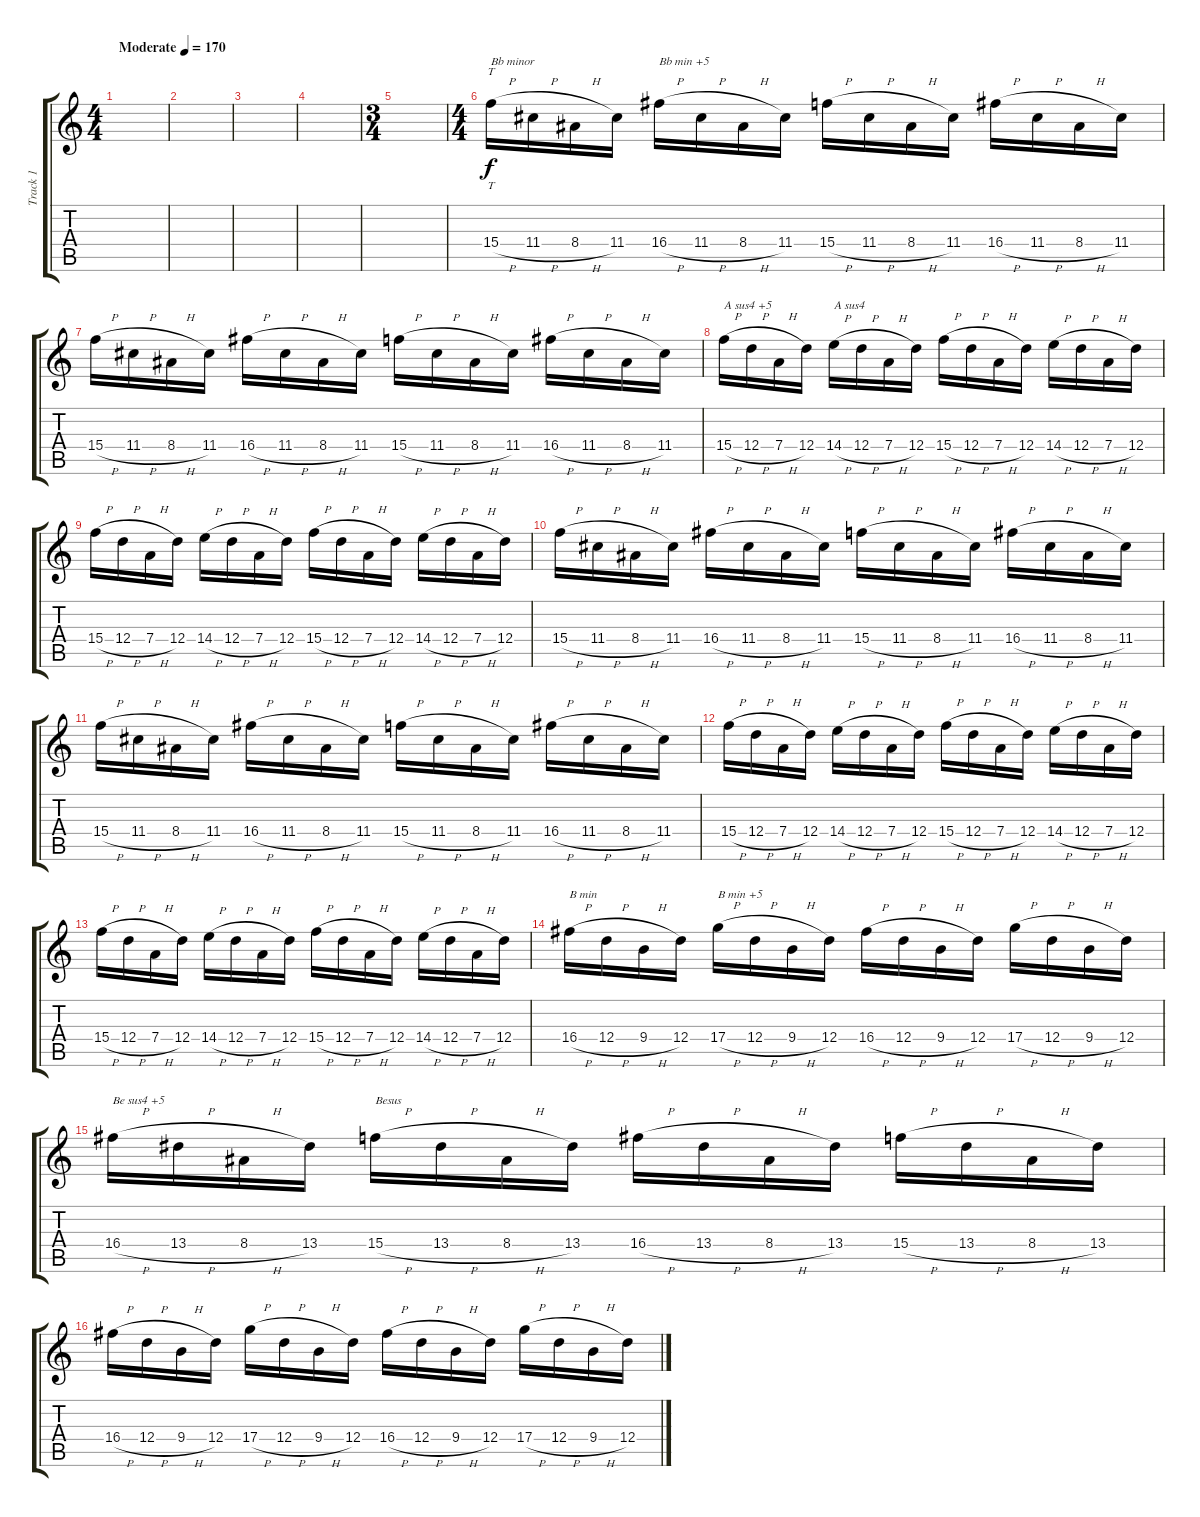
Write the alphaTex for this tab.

\track ("Track 1" "Track 1") {instrument distortionguitar}
\staff {score tabs}
\tuning (E4 B3 G3 D3 A2 E2) {hide}
\ts (4 4)
\tempo (170 "Moderate")
\clef g2
\ks c
|
|
|
|
\ts (3 4)
|
\ts (4 4)
15.4{h}.16{tt txt "Bb minor"} 11.4{h}.16 8.4{h}.16 11.4.16 16.4{h}.16{txt "Bb min +5"} 11.4{h}.16 8.4{h}.16 11.4.16 15.4{h}.16 11.4{h}.16 8.4{h}.16 11.4.16 16.4{h}.16 11.4{h}.16 8.4{h}.16 11.4.16 |
15.4{h}.16 11.4{h}.16 8.4{h}.16 11.4.16 16.4{h}.16 11.4{h}.16 8.4{h}.16 11.4.16 15.4{h}.16 11.4{h}.16 8.4{h}.16 11.4.16 16.4{h}.16 11.4{h}.16 8.4{h}.16 11.4.16 |
15.4{h}.16{txt "A sus4 +5"} 12.4{h}.16 7.4{h}.16 12.4.16 14.4{h}.16{txt "A sus4"} 12.4{h}.16 7.4{h}.16 12.4.16 15.4{h}.16 12.4{h}.16 7.4{h}.16 12.4.16 14.4{h}.16 12.4{h}.16 7.4{h}.16 12.4.16 |
15.4{h}.16 12.4{h}.16 7.4{h}.16 12.4.16 14.4{h}.16 12.4{h}.16 7.4{h}.16 12.4.16 15.4{h}.16 12.4{h}.16 7.4{h}.16 12.4.16 14.4{h}.16 12.4{h}.16 7.4{h}.16 12.4.16 |
15.4{h}.16 11.4{h}.16 8.4{h}.16 11.4.16 16.4{h}.16 11.4{h}.16 8.4{h}.16 11.4.16 15.4{h}.16 11.4{h}.16 8.4{h}.16 11.4.16 16.4{h}.16 11.4{h}.16 8.4{h}.16 11.4.16 |
15.4{h}.16 11.4{h}.16 8.4{h}.16 11.4.16 16.4{h}.16 11.4{h}.16 8.4{h}.16 11.4.16 15.4{h}.16 11.4{h}.16 8.4{h}.16 11.4.16 16.4{h}.16 11.4{h}.16 8.4{h}.16 11.4.16 |
15.4{h}.16 12.4{h}.16 7.4{h}.16 12.4.16 14.4{h}.16 12.4{h}.16 7.4{h}.16 12.4.16 15.4{h}.16 12.4{h}.16 7.4{h}.16 12.4.16 14.4{h}.16 12.4{h}.16 7.4{h}.16 12.4.16 |
15.4{h}.16 12.4{h}.16 7.4{h}.16 12.4.16 14.4{h}.16 12.4{h}.16 7.4{h}.16 12.4.16 15.4{h}.16 12.4{h}.16 7.4{h}.16 12.4.16 14.4{h}.16 12.4{h}.16 7.4{h}.16 12.4.16 |
16.4{h}.16{txt "B min"} 12.4{h}.16 9.4{h}.16 12.4.16 17.4{h}.16{txt "B min +5"} 12.4{h}.16 9.4{h}.16 12.4.16 16.4{h}.16 12.4{h}.16 9.4{h}.16 12.4.16 17.4{h}.16 12.4{h}.16 9.4{h}.16 12.4.16 |
16.4{h}.16{txt "Be sus4 +5"} 13.4{h}.16 8.4{h}.16 13.4.16 15.4{h}.16{txt "Besus"} 13.4{h}.16 8.4{h}.16 13.4.16 16.4{h}.16 13.4{h}.16 8.4{h}.16 13.4.16 15.4{h}.16 13.4{h}.16 8.4{h}.16 13.4.16 |
16.4{h}.16 12.4{h}.16 9.4{h}.16 12.4.16 17.4{h}.16 12.4{h}.16 9.4{h}.16 12.4.16 16.4{h}.16 12.4{h}.16 9.4{h}.16 12.4.16 17.4{h}.16 12.4{h}.16 9.4{h}.16 12.4.16
